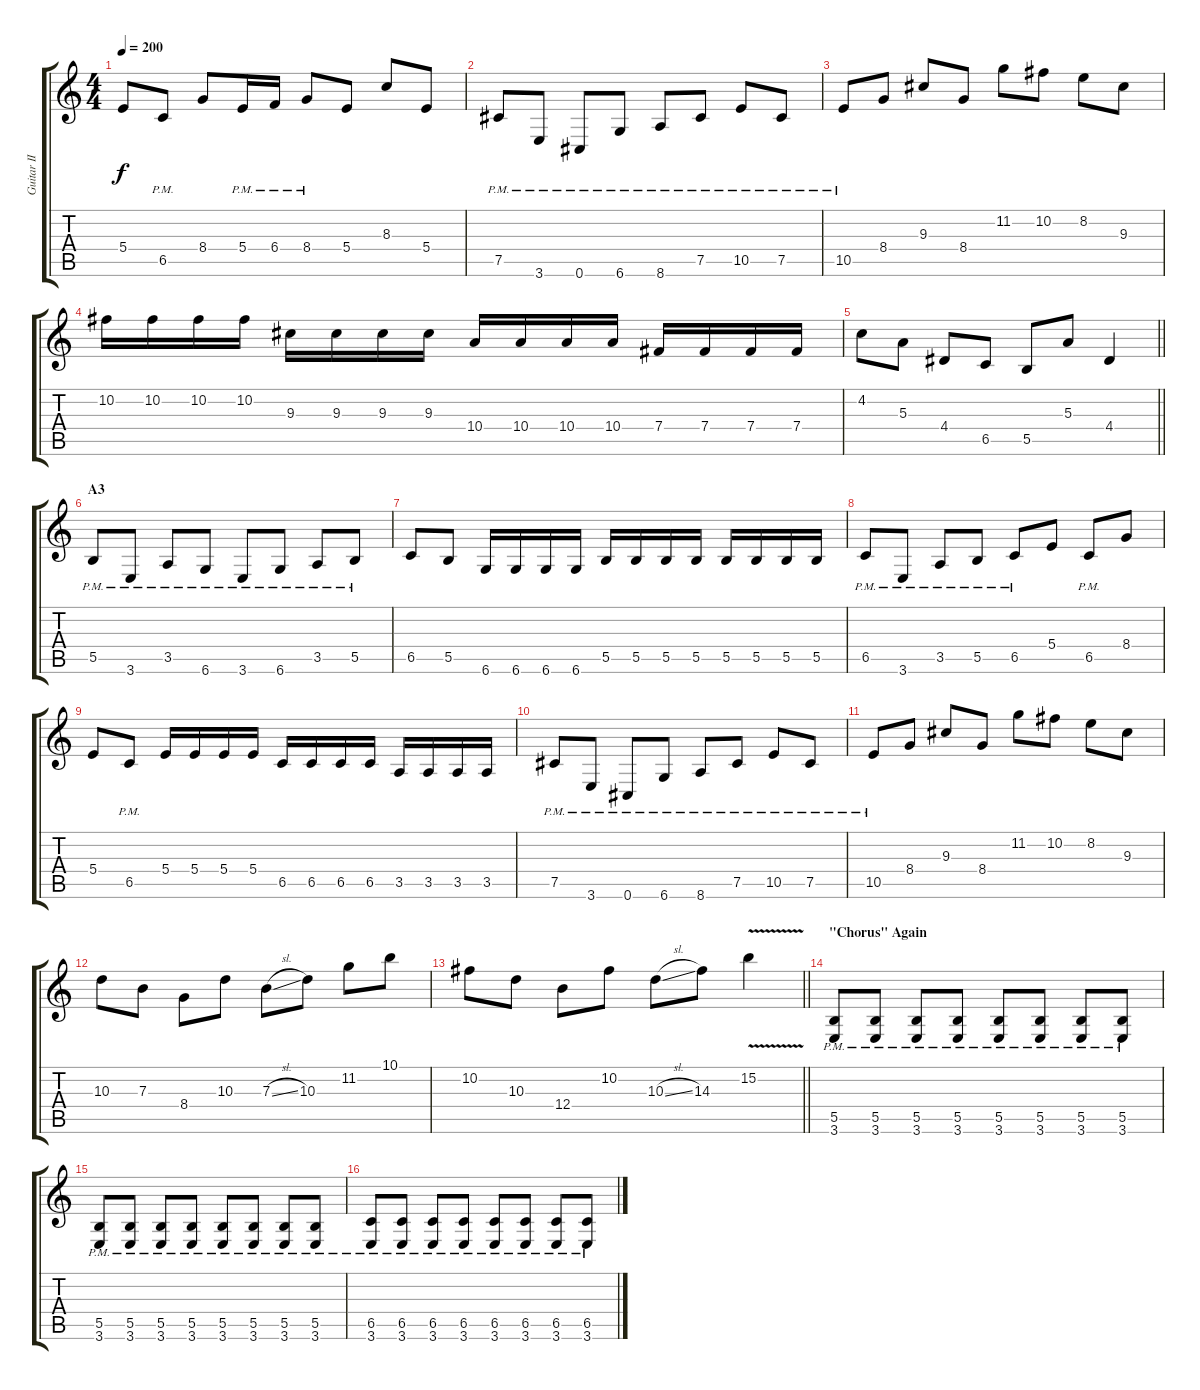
\track ("Guitar II" "Guitar II") {instrument distortionguitar}
\staff {score tabs}
\tuning (Db4 Ab3 E3 B2 Gb2 Db2) {hide}
\ts (4 4)
\tempo 200
\clef g2
\ks c
5.4.8{dy f} 6.5{pm}.8 8.4.8 5.4{pm}.16 6.4{pm}.16 8.4{pm}.8 5.4.8 8.3.8 5.4.8 |
7.5{pm}.8 3.6{pm}.8 0.6{pm}.8 6.6{pm}.8 8.6{pm}.8 7.5{pm}.8 10.5{pm}.8 7.5{pm}.8 |
10.5{pm}.8 8.4.8 9.3.8 8.4.8 11.2.8 10.2.8 8.2.8 9.3.8 |
10.2.16 10.2.16 10.2.16 10.2.16 9.3.16 9.3.16 9.3.16 9.3.16 10.4.16 10.4.16 10.4.16 10.4.16 7.4.16 7.4.16 7.4.16 7.4.16 |
\barLineRight lightlight
4.2.8 5.3.8 4.4.8 6.5.8 5.5.8 5.3.8 4.4.4 |
\section ("" "A3")
5.5{pm}.8 3.6{pm}.8 3.5{pm}.8 6.6{pm}.8 3.6{pm}.8 6.6{pm}.8 3.5{pm}.8 5.5{pm}.8 |
6.5.8 5.5.8 6.6.16 6.6.16 6.6.16 6.6.16 5.5.16 5.5.16 5.5.16 5.5.16 5.5.16 5.5.16 5.5.16 5.5.16 |
6.5{pm}.8 3.6{pm}.8 3.5{pm}.8 5.5{pm}.8 6.5{pm}.8 5.4.8 6.5{pm}.8 8.4.8 |
5.4.8 6.5{pm}.8 5.4.16 5.4.16 5.4.16 5.4.16 6.5.16 6.5.16 6.5.16 6.5.16 3.5.16 3.5.16 3.5.16 3.5.16 |
7.5{pm}.8 3.6{pm}.8 0.6{pm}.8 6.6{pm}.8 8.6{pm}.8 7.5{pm}.8 10.5{pm}.8 7.5{pm}.8 |
10.5{pm}.8 8.4.8 9.3.8 8.4.8 11.2.8 10.2.8 8.2.8 9.3.8 |
10.3.8 7.3.8 8.4.8 10.3.8 7.3{sl}.8 10.3.8 11.2.8 10.1.8 |
\barLineRight lightlight
10.2.8 10.3.8 12.4.8 10.2.8 10.3{sl}.8 14.3.8 15.2{v}.4 |
\section ("" "\"Chorus\" Again")
(5.5{pm} 3.6{pm}).8{volume 12} (5.5{pm} 3.6{pm}).8 (5.5{pm} 3.6{pm}).8 (5.5{pm} 3.6{pm}).8 (5.5{pm} 3.6{pm}).8 (5.5{pm} 3.6{pm}).8 (5.5{pm} 3.6{pm}).8 (5.5{pm} 3.6{pm}).8 |
(5.5{pm} 3.6{pm}).8 (5.5{pm} 3.6{pm}).8 (5.5{pm} 3.6{pm}).8 (5.5{pm} 3.6{pm}).8 (5.5{pm} 3.6{pm}).8 (5.5{pm} 3.6{pm}).8 (5.5{pm} 3.6{pm}).8 (5.5{pm} 3.6{pm}).8 |
(6.5{pm} 3.6{pm}).8 (6.5{pm} 3.6{pm}).8 (6.5{pm} 3.6{pm}).8 (6.5{pm} 3.6{pm}).8 (6.5{pm} 3.6{pm}).8 (6.5{pm} 3.6{pm}).8 (6.5{pm} 3.6{pm}).8 (6.5{pm} 3.6{pm}).8
